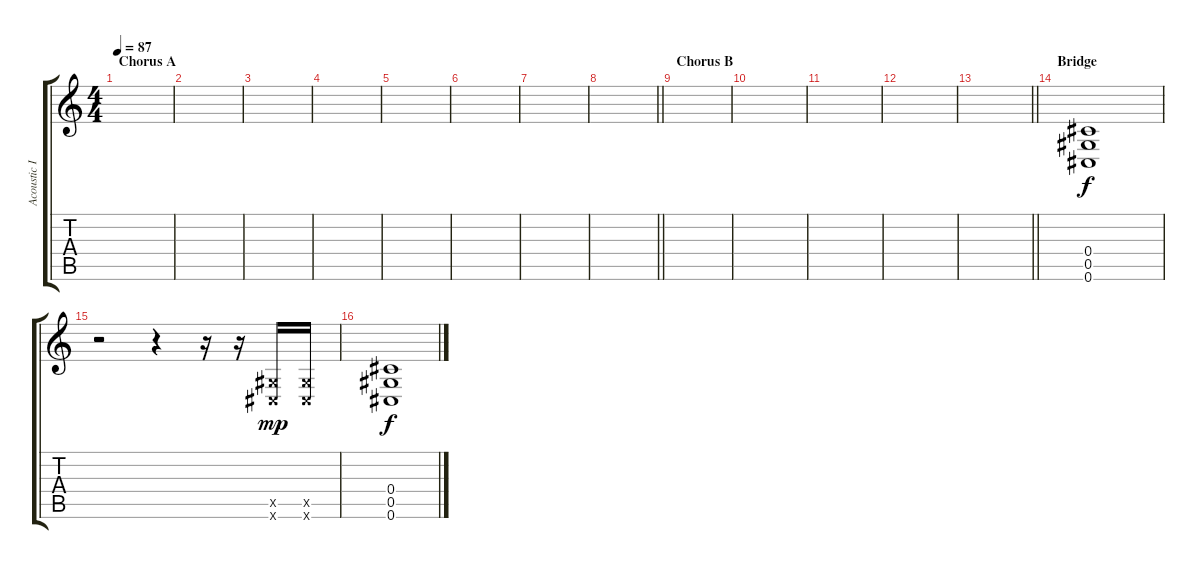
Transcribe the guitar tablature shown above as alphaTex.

\track ("Acoustic II" "Acoustic I") {instrument acousticguitarsteel}
\staff {score tabs}
\tuning (Eb4 Bb3 Gb3 Db3 Ab2 Db2) {hide}
\ts (4 4)
\section ("" "Chorus A")
\tempo 87
\clef g2
\ks c
|
|
|
|
|
|
|
\barLineRight lightlight
|
\section ("" "Chorus B")
|
|
|
|
\barLineRight lightlight
|
\section ("" "Bridge")
(0.4 0.5 0.6).1 |
r.2 r.4 r.16 r.16 (0.5{x} 0.6{x}).16{dy mp} (0.5{x} 0.6{x}).16 |
(0.4 0.5 0.6).1{dy f}
